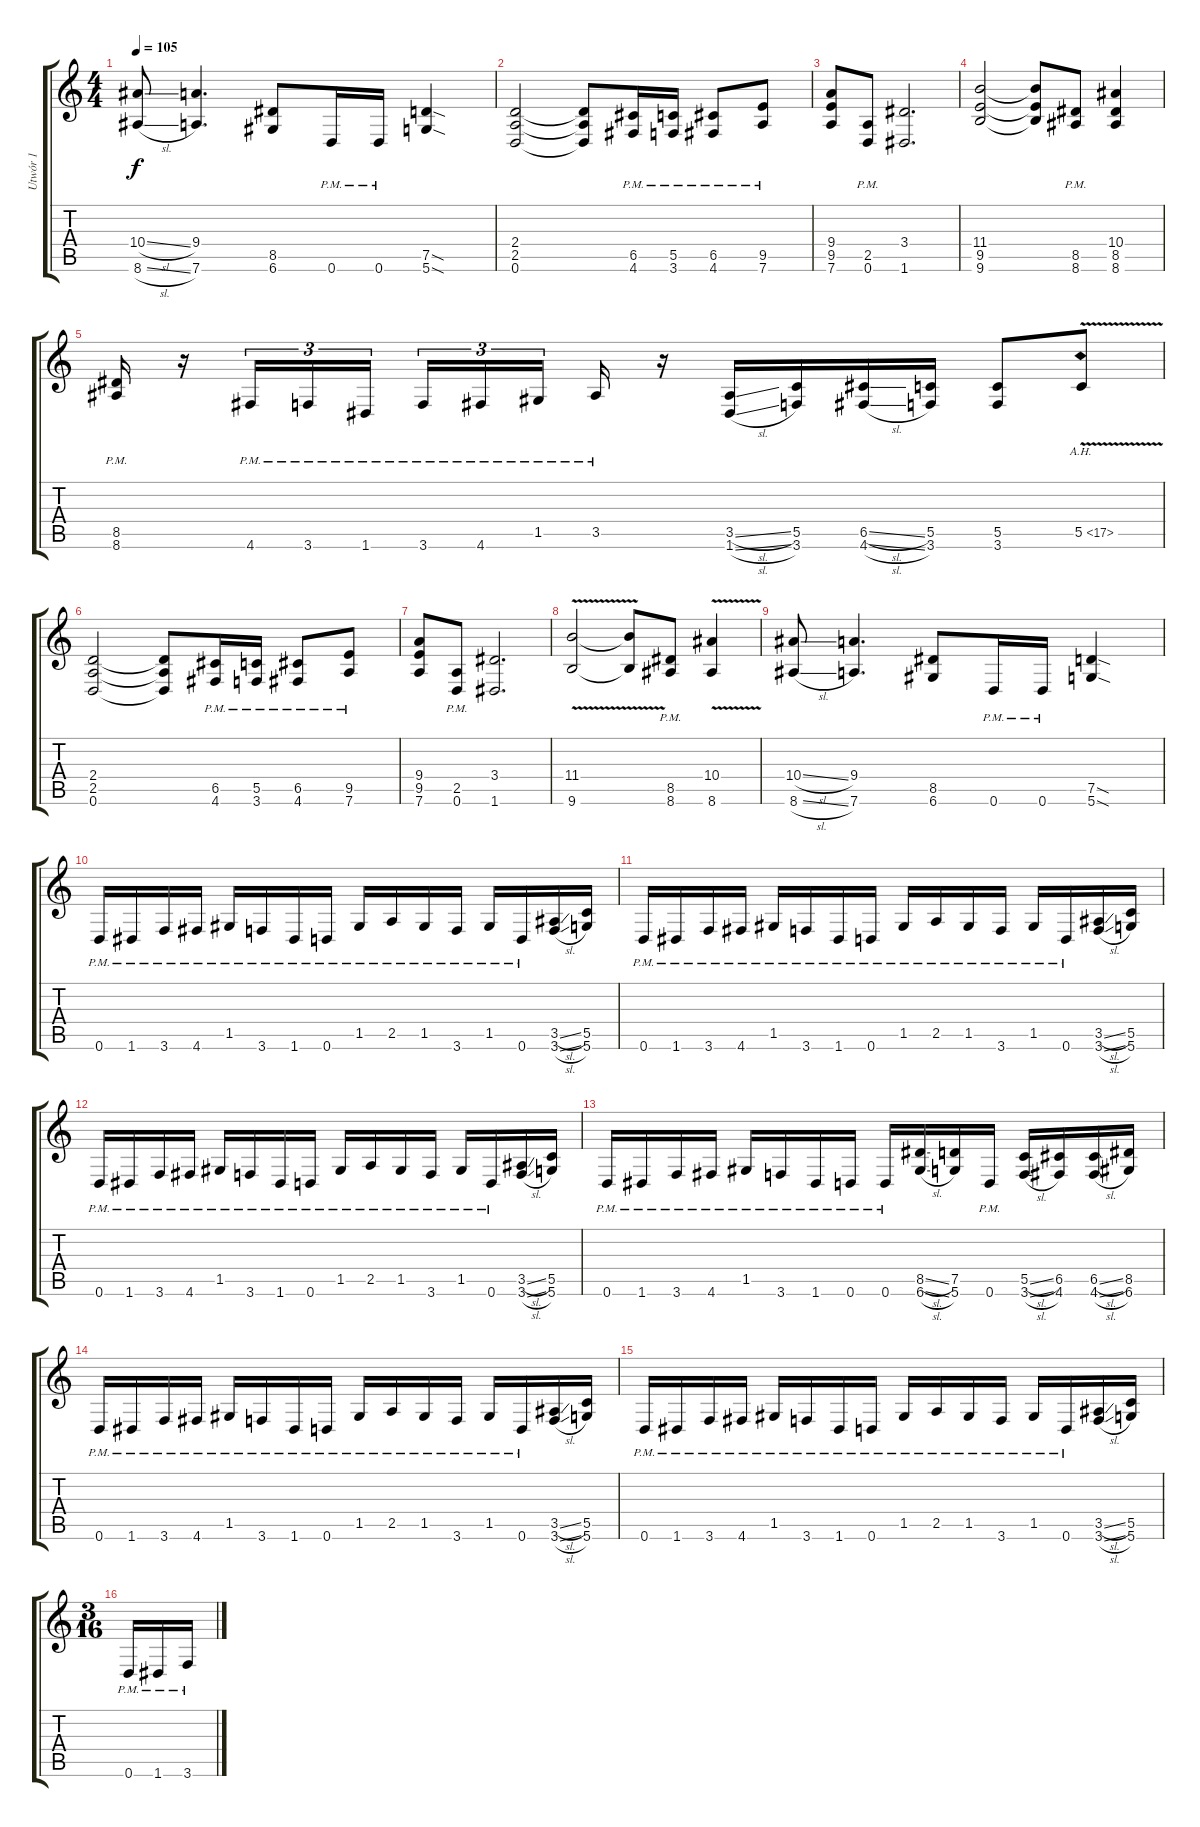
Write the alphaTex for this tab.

\track ("Utwór 1" "Utwór 1") {instrument distortionguitar}
\staff {score tabs}
\tuning (D4 A3 F3 C3 G2 D2) {hide}
\ts (4 4)
\tempo 105
\clef g2
\ks c
(10.4{sl} 8.6{sl}).8{dy f} (9.4 7.6).4{d} (8.5 6.6).8 0.6{pm}.16 0.6{pm}.16 (7.5{sod} 5.6{sod}).4 |
(2.4 2.5 0.6).2 (2.4{t} 2.5{t} 0.6{t}).8 (6.5{pm} 4.6{pm}).16 (5.5{pm} 3.6{pm}).16 (6.5{pm} 4.6{pm}).8 (9.5{pm} 7.6{pm}).8 |
(9.4 9.5 7.6).8 (2.5{pm} 0.6{pm}).8 (3.4 1.6).2{d} |
(11.4 9.5 9.6).2 (11.4{t} 9.5{t} 9.6{t}).8 (8.5{pm} 8.6{pm}).8 (10.4 8.5 8.6).4 |
(8.5{pm} 8.6{pm}).16 r.16 4.6{pm}.16{tu (3 2)} 3.6{pm}.16{tu (3 2)} 1.6{pm}.16{tu (3 2)} 3.6{pm}.16{tu (3 2)} 4.6{pm}.16{tu (3 2)} 1.5{pm}.16{tu (3 2) beam splitsecondary} 3.5{pm}.16 r.16 (3.5{sl} 1.6{sl}).16 (5.5 3.6).16 (6.5{sl} 4.6{sl}).16 (5.5 3.6).16 (5.5 3.6).8 5.5{ah 12 v}.8 |
(2.4 2.5 0.6).2 (2.4{t} 2.5{t} 0.6{t}).8 (6.5{pm} 4.6{pm}).16 (5.5{pm} 3.6{pm}).16 (6.5{pm} 4.6{pm}).8 (9.5{pm} 7.6{pm}).8 |
(9.4 9.5 7.6).8 (2.5{pm} 0.6{pm}).8 (3.4 1.6).2{d} |
(11.4{v} 9.6{v}).2 (11.4{t} 9.6{t}).8 (8.5{pm} 8.6{pm}).8 (10.4{v} 8.6{v}).4 |
(10.4{sl} 8.6{sl}).8 (9.4 7.6).4{d} (8.5 6.6).8 0.6{pm}.16 0.6{pm}.16 (7.5{sod} 5.6{sod}).4 |
0.6{pm}.16 1.6{pm}.16 3.6{pm}.16 4.6{pm}.16 1.5{pm}.16 3.6{pm}.16 1.6{pm}.16 0.6{pm}.16 1.5{pm}.16 2.5{pm}.16 1.5{pm}.16 3.6{pm}.16 1.5{pm}.16 0.6{pm}.16 (3.5{sl} 3.6{sl}).16 (5.5 5.6).16 |
0.6{pm}.16 1.6{pm}.16 3.6{pm}.16 4.6{pm}.16 1.5{pm}.16 3.6{pm}.16 1.6{pm}.16 0.6{pm}.16 1.5{pm}.16 2.5{pm}.16 1.5{pm}.16 3.6{pm}.16 1.5{pm}.16 0.6{pm}.16 (3.5{sl} 3.6{sl}).16 (5.5 5.6).16 |
0.6{pm}.16 1.6{pm}.16 3.6{pm}.16 4.6{pm}.16 1.5{pm}.16 3.6{pm}.16 1.6{pm}.16 0.6{pm}.16 1.5{pm}.16 2.5{pm}.16 1.5{pm}.16 3.6{pm}.16 1.5{pm}.16 0.6{pm}.16 (3.5{sl} 3.6{sl}).16 (5.5 5.6).16 |
0.6{pm}.16 1.6{pm}.16 3.6{pm}.16 4.6{pm}.16 1.5{pm}.16 3.6{pm}.16 1.6{pm}.16 0.6{pm}.16 0.6{pm}.16 (8.5{sl} 6.6{sl}).16 (7.5 5.6).16 0.6{pm}.16 (5.5{sl} 3.6{sl}).16 (6.5 4.6).16 (6.5{sl} 4.6{sl}).16 (8.5 6.6).16 |
0.6{pm}.16 1.6{pm}.16 3.6{pm}.16 4.6{pm}.16 1.5{pm}.16 3.6{pm}.16 1.6{pm}.16 0.6{pm}.16 1.5{pm}.16 2.5{pm}.16 1.5{pm}.16 3.6{pm}.16 1.5{pm}.16 0.6{pm}.16 (3.5{sl} 3.6{sl}).16 (5.5 5.6).16 |
0.6{pm}.16 1.6{pm}.16 3.6{pm}.16 4.6{pm}.16 1.5{pm}.16 3.6{pm}.16 1.6{pm}.16 0.6{pm}.16 1.5{pm}.16 2.5{pm}.16 1.5{pm}.16 3.6{pm}.16 1.5{pm}.16 0.6{pm}.16 (3.5{sl} 3.6{sl}).16 (5.5 5.6).16 |
\ts (3 16)
0.6{pm}.16 1.6{pm}.16 3.6{pm}.16
